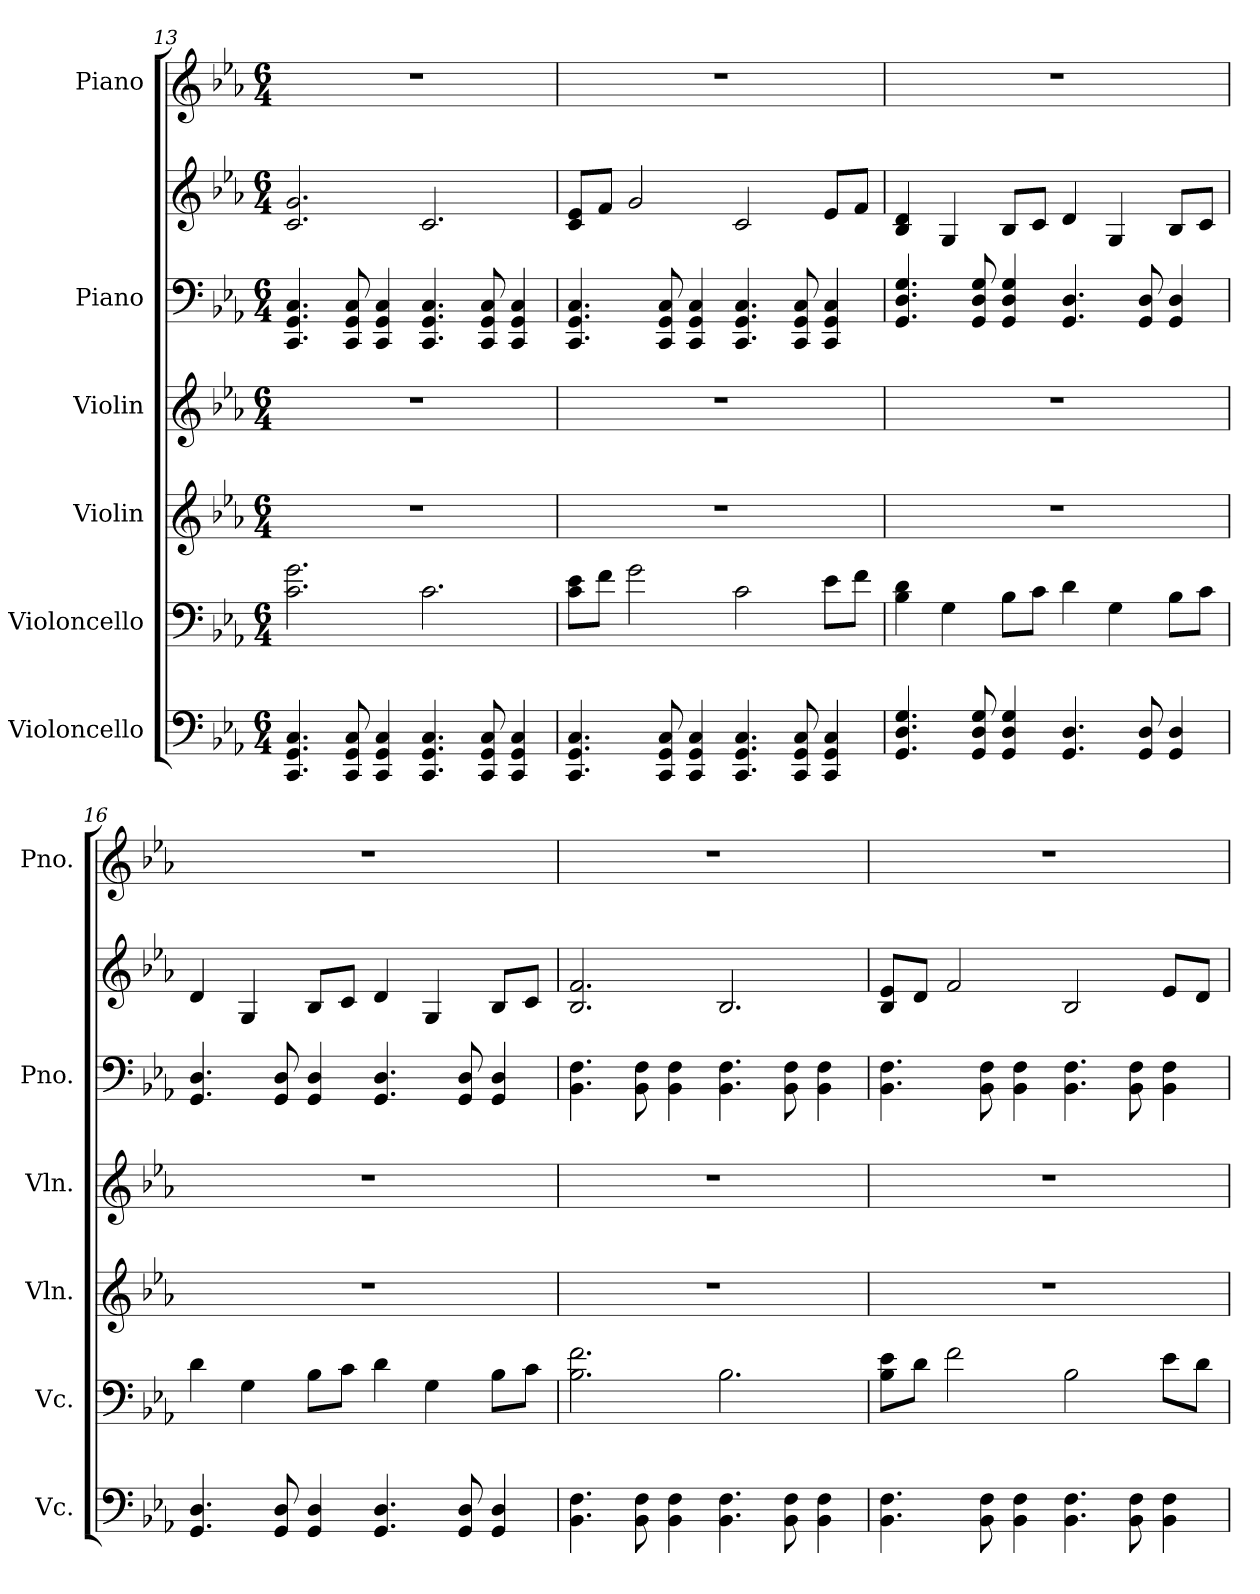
**kern	**kern	**kern	**kern	**kern	**kern	**kern
*part6	*part5	*part4	*part3	*part2	*part2	*part1
*staff7	*staff6	*staff5	*staff4	*staff3	*staff2	*staff1
*I"Violoncello	*I"Violoncello	*I"Violin	*I"Violin	*I"Piano	*	*I"Piano
*I'Vc.	*I'Vc.	*I'Vln.	*I'Vln.	*I'Pno.	*	*I'Pno.
!!LO:PB:g=z
*clefF4	*clefF4	*clefG2	*clefG2	*clefF4	*clefG2	*clefG2
*k[b-e-a-]	*k[b-e-a-]	*k[b-e-a-]	*k[b-e-a-]	*k[b-e-a-]	*k[b-e-a-]	*k[b-e-a-]
*M6/4	*M6/4	*M6/4	*M6/4	*M6/4	*M6/4	*M6/4
=13	=13	=13	=13	=13	=13	=13
4.CC/ 4.GG/ 4.C/	2.c\ 2.g\	1.r	1.r	4.CC/ 4.GG/ 4.C/	2.c/ 2.g/	1.r
8CC/ 8GG/ 8C/	.	.	.	8CC/ 8GG/ 8C/	.	.
4CC/ 4GG/ 4C/	.	.	.	4CC/ 4GG/ 4C/	.	.
4.CC/ 4.GG/ 4.C/	2.c\	.	.	4.CC/ 4.GG/ 4.C/	2.c/	.
8CC/ 8GG/ 8C/	.	.	.	8CC/ 8GG/ 8C/	.	.
4CC/ 4GG/ 4C/	.	.	.	4CC/ 4GG/ 4C/	.	.
=14	=14	=14	=14	=14	=14	=14
4.CC/ 4.GG/ 4.C/	8c\ 8e-\L	1.r	1.r	4.CC/ 4.GG/ 4.C/	8c/ 8e-/L	1.r
.	8f\J	.	.	.	8f/J	.
.	2g\	.	.	.	2g/	.
8CC/ 8GG/ 8C/	.	.	.	8CC/ 8GG/ 8C/	.	.
4CC/ 4GG/ 4C/	.	.	.	4CC/ 4GG/ 4C/	.	.
4.CC/ 4.GG/ 4.C/	2c\	.	.	4.CC/ 4.GG/ 4.C/	2c/	.
8CC/ 8GG/ 8C/	.	.	.	8CC/ 8GG/ 8C/	.	.
4CC/ 4GG/ 4C/	8e-\L	.	.	4CC/ 4GG/ 4C/	8e-/L	.
.	8f\J	.	.	.	8f/J	.
=15	=15	=15	=15	=15	=15	=15
4.GG/ 4.D/ 4.G/	4B-\ 4d\	1.r	1.r	4.GG/ 4.D/ 4.G/	4B-/ 4d/	1.r
.	4G\	.	.	.	4G/	.
8GG/ 8D/ 8G/	.	.	.	8GG/ 8D/ 8G/	.	.
4GG/ 4D/ 4G/	8B-\L	.	.	4GG/ 4D/ 4G/	8B-/L	.
.	8c\J	.	.	.	8c/J	.
4.GG/ 4.D/	4d\	.	.	4.GG/ 4.D/	4d/	.
.	4G\	.	.	.	4G/	.
8GG/ 8D/	.	.	.	8GG/ 8D/	.	.
4GG/ 4D/	8B-\L	.	.	4GG/ 4D/	8B-/L	.
.	8c\J	.	.	.	8c/J	.
!!LO:LB:g=z
=16	=16	=16	=16	=16	=16	=16
4.GG/ 4.D/	4d\	1.r	1.r	4.GG/ 4.D/	4d/	1.r
.	4G\	.	.	.	4G/	.
8GG/ 8D/	.	.	.	8GG/ 8D/	.	.
4GG/ 4D/	8B-\L	.	.	4GG/ 4D/	8B-/L	.
.	8c\J	.	.	.	8c/J	.
4.GG/ 4.D/	4d\	.	.	4.GG/ 4.D/	4d/	.
.	4G\	.	.	.	4G/	.
8GG/ 8D/	.	.	.	8GG/ 8D/	.	.
4GG/ 4D/	8B-\L	.	.	4GG/ 4D/	8B-/L	.
.	8c\J	.	.	.	8c/J	.
=17	=17	=17	=17	=17	=17	=17
4.BB-\ 4.F\	2.B-\ 2.f\	1.r	1.r	4.BB-\ 4.F\	2.B-/ 2.f/	1.r
8BB-\ 8F\	.	.	.	8BB-\ 8F\	.	.
4BB-\ 4F\	.	.	.	4BB-\ 4F\	.	.
4.BB-\ 4.F\	2.B-\	.	.	4.BB-\ 4.F\	2.B-/	.
8BB-\ 8F\	.	.	.	8BB-\ 8F\	.	.
4BB-\ 4F\	.	.	.	4BB-\ 4F\	.	.
=18	=18	=18	=18	=18	=18	=18
4.BB-\ 4.F\	8B-\ 8e-\L	1.r	1.r	4.BB-\ 4.F\	8B-/ 8e-/L	1.r
.	8d\J	.	.	.	8d/J	.
.	2f\	.	.	.	2f/	.
8BB-\ 8F\	.	.	.	8BB-\ 8F\	.	.
4BB-\ 4F\	.	.	.	4BB-\ 4F\	.	.
4.BB-\ 4.F\	2B-\	.	.	4.BB-\ 4.F\	2B-/	.
8BB-\ 8F\	.	.	.	8BB-\ 8F\	.	.
4BB-\ 4F\	8e-\L	.	.	4BB-\ 4F\	8e-/L	.
.	8d\J	.	.	.	8d/J	.
=	=	=	=	=	=	=
*-	*-	*-	*-	*-	*-	*-
